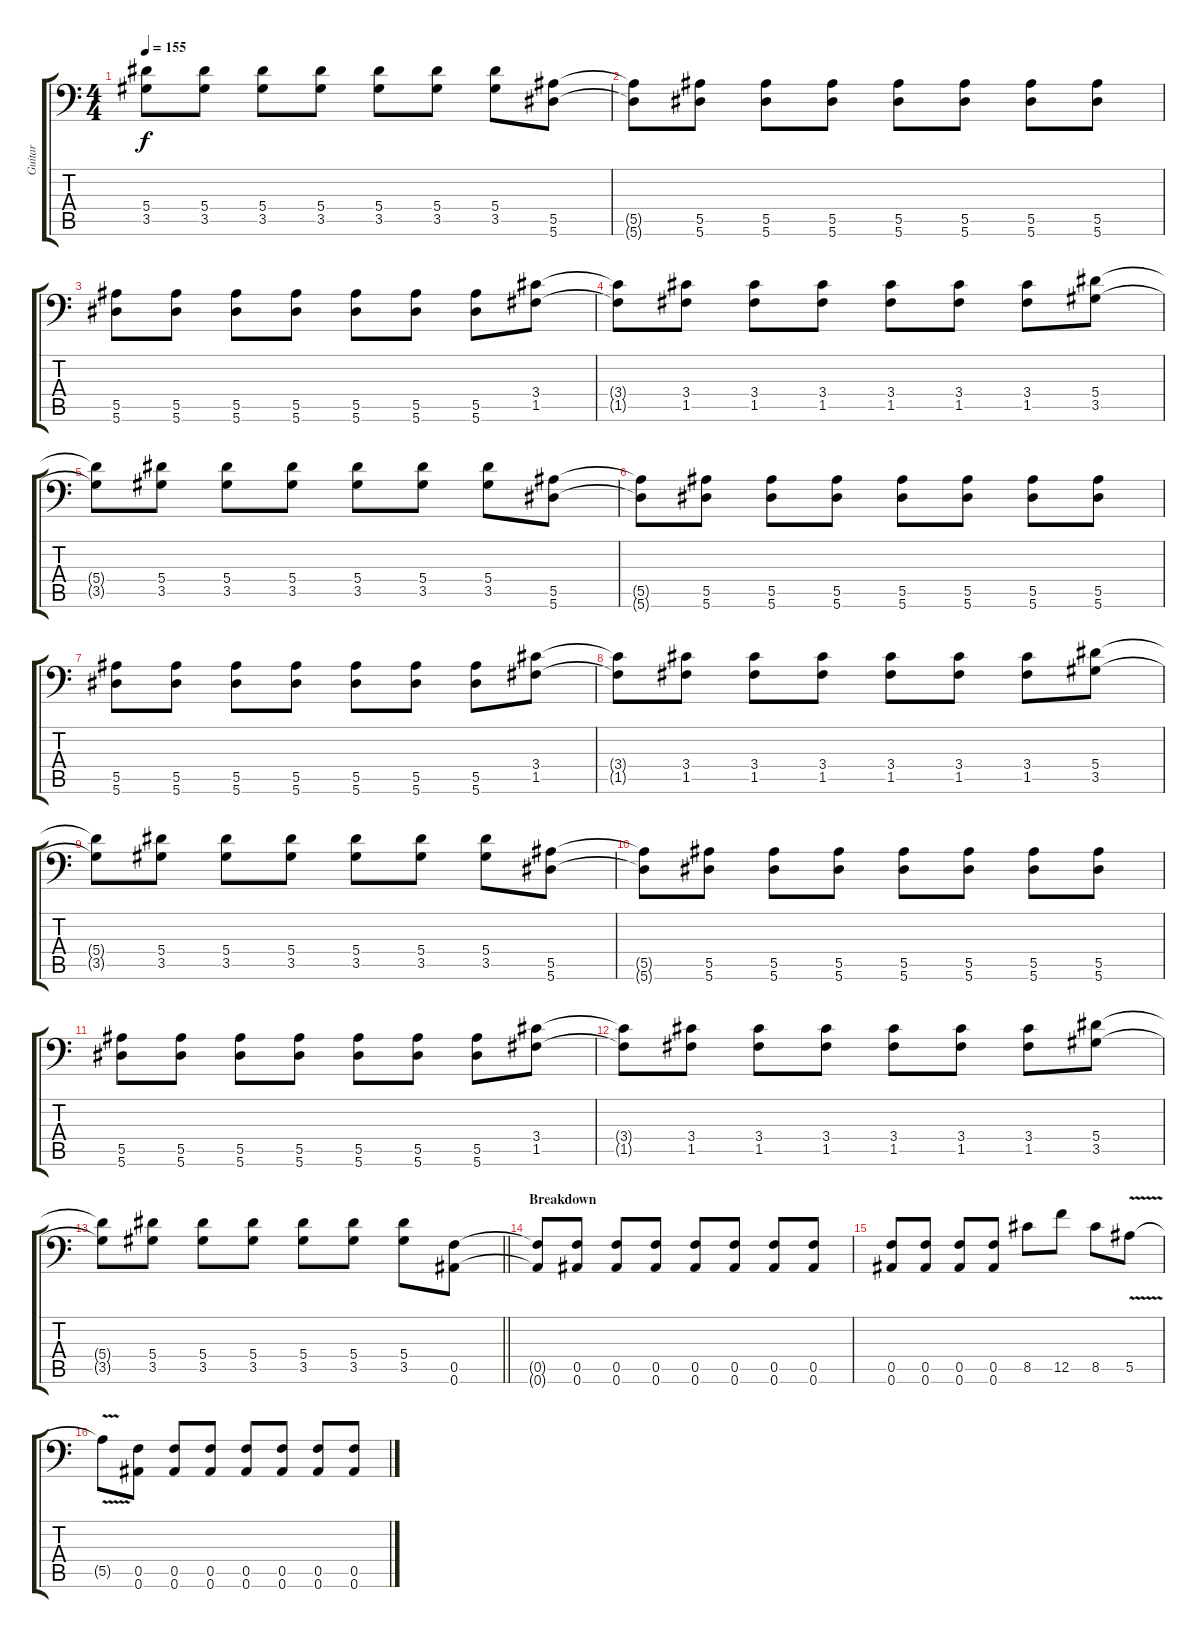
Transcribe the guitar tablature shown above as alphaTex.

\track ("Guitar" "Guitar") {instrument distortionguitar}
\staff {score tabs}
\tuning (C4 G3 Eb3 Bb2 F2 Bb1) {hide}
\ts (4 4)
\tempo 155
\clef f4
\ks c
(5.4{t} 3.5{t}).8{dy f} (5.4 3.5).8 (5.4 3.5).8 (5.4 3.5).8 (5.4 3.5).8 (5.4 3.5).8 (5.4 3.5).8 (5.5 5.6).8 |
(5.5{t} 5.6{t}).8 (5.5 5.6).8 (5.5 5.6).8 (5.5 5.6).8 (5.5 5.6).8 (5.5 5.6).8 (5.5 5.6).8 (5.5 5.6).8 |
(5.5 5.6).8 (5.5 5.6).8 (5.5 5.6).8 (5.5 5.6).8 (5.5 5.6).8 (5.5 5.6).8 (5.5 5.6).8 (3.4 1.5).8 |
(3.4{t} 1.5{t}).8 (3.4 1.5).8 (3.4 1.5).8 (3.4 1.5).8 (3.4 1.5).8 (3.4 1.5).8 (3.4 1.5).8 (5.4 3.5).8 |
(5.4{t} 3.5{t}).8 (5.4 3.5).8 (5.4 3.5).8 (5.4 3.5).8 (5.4 3.5).8 (5.4 3.5).8 (5.4 3.5).8 (5.5 5.6).8 |
(5.5{t} 5.6{t}).8 (5.5 5.6).8 (5.5 5.6).8 (5.5 5.6).8 (5.5 5.6).8 (5.5 5.6).8 (5.5 5.6).8 (5.5 5.6).8 |
(5.5 5.6).8 (5.5 5.6).8 (5.5 5.6).8 (5.5 5.6).8 (5.5 5.6).8 (5.5 5.6).8 (5.5 5.6).8 (3.4 1.5).8 |
(3.4{t} 1.5{t}).8 (3.4 1.5).8 (3.4 1.5).8 (3.4 1.5).8 (3.4 1.5).8 (3.4 1.5).8 (3.4 1.5).8 (5.4 3.5).8 |
(5.4{t} 3.5{t}).8 (5.4 3.5).8 (5.4 3.5).8 (5.4 3.5).8 (5.4 3.5).8 (5.4 3.5).8 (5.4 3.5).8 (5.5 5.6).8 |
(5.5{t} 5.6{t}).8 (5.5 5.6).8 (5.5 5.6).8 (5.5 5.6).8 (5.5 5.6).8 (5.5 5.6).8 (5.5 5.6).8 (5.5 5.6).8 |
(5.5 5.6).8 (5.5 5.6).8 (5.5 5.6).8 (5.5 5.6).8 (5.5 5.6).8 (5.5 5.6).8 (5.5 5.6).8 (3.4 1.5).8 |
(3.4{t} 1.5{t}).8 (3.4 1.5).8 (3.4 1.5).8 (3.4 1.5).8 (3.4 1.5).8 (3.4 1.5).8 (3.4 1.5).8 (5.4 3.5).8 |
\barLineRight lightlight
(5.4{t} 3.5{t}).8 (5.4 3.5).8 (5.4 3.5).8 (5.4 3.5).8 (5.4 3.5).8 (5.4 3.5).8 (5.4 3.5).8 (0.5 0.6).8{volume 13 balance 0 instrument overdrivenguitar} |
\section ("" "Breakdown")
(0.5{t} 0.6{t}).8 (0.5 0.6).8 (0.5 0.6).8 (0.5 0.6).8 (0.5 0.6).8 (0.5 0.6).8 (0.5 0.6).8 (0.5 0.6).8 |
(0.5 0.6).8 (0.5 0.6).8 (0.5 0.6).8 (0.5 0.6).8 8.5.8 12.5.8 8.5.8 5.5{v}.8 |
5.5{t}.8 (0.5 0.6).8 (0.5 0.6).8 (0.5 0.6).8 (0.5 0.6).8 (0.5 0.6).8 (0.5 0.6).8 (0.5 0.6).8
